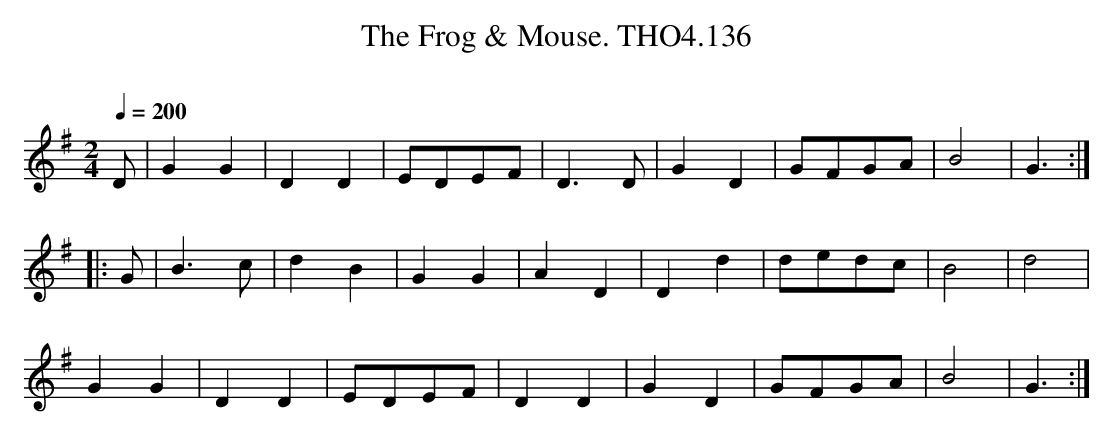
X:1
T:Frog & Mouse. THO4.136, The
O:
M:2/4
L:1/8
Q:1/4=200
K:G
D|G2G2|D2D2|EDEF|D3 D|G2D2|GFGA|B4|G3:|
|:G|B3 c|d2B2|G2G2|A2D2|D2d2|dedc|B4|d4|
G2G2|D2D2|EDEF|D2D2|G2D2|GFGA|B4|G3:|
